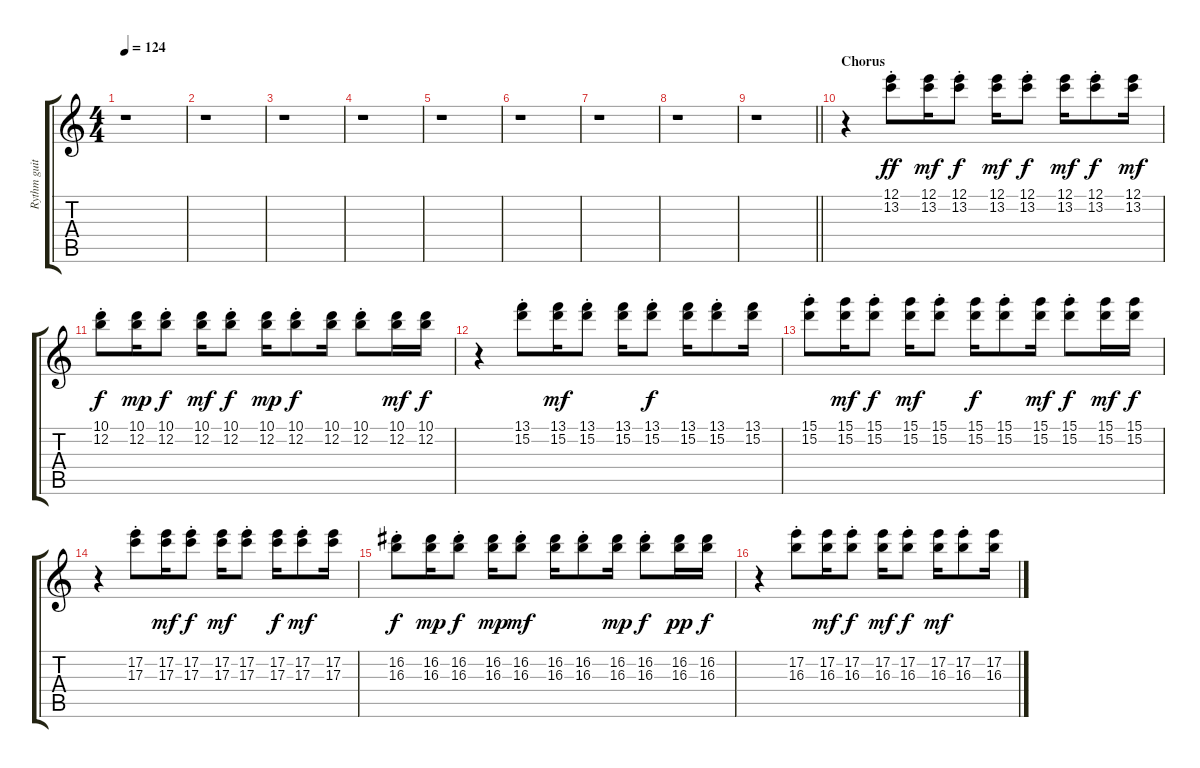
\track ("Rythm guitar" "Rythm guit") {instrument electricguitarmuted}
\staff {score tabs}
\tuning (E4 B3 G3 D3 A2 E2) {hide}
\ts (4 4)
\tempo 124
\clef g2
\ks c
r.1{dy f} |
r.1 |
r.1 |
r.1 |
r.1 |
r.1 |
r.1 |
r.1 |
\barLineRight lightlight
r.1 |
\section ("" "Chorus")
r.4 (12.1{st} 13.2).8{dy ff} (12.1 13.2).16{dy mf} (12.1{st} 13.2).8{dy f} (12.1 13.2).16{dy mf} (12.1{st} 13.2).8{dy f} (12.1 13.2).16{dy mf} (12.1{st} 13.2).8{dy f} (12.1 13.2).16{dy mf} |
(10.1{st} 12.2).8{dy f} (10.1 12.2).16{dy mp} (10.1{st} 12.2).8{dy f} (10.1 12.2).16{dy mf} (10.1{st} 12.2).8{dy f} (10.1 12.2).16{dy mp} (10.1{st} 12.2).8{dy f} (10.1 12.2).16 (10.1{st} 12.2).8 (10.1 12.2).16{dy mf} (10.1 12.2).16{dy f} |
r.4 (13.1{st} 15.2).8 (13.1 15.2).16{dy mf} (13.1{st} 15.2).8 (13.1 15.2).16 (13.1{st} 15.2).8{dy f} (13.1 15.2).16 (13.1{st} 15.2).8 (13.1 15.2).16 |
(15.1{st} 15.2).8 (15.1 15.2).16{dy mf} (15.1{st} 15.2).8{dy f} (15.1 15.2).16{dy mf} (15.1{st} 15.2).8 (15.1 15.2).16{dy f} (15.1{st} 15.2).8 (15.1 15.2).16{dy mf} (15.1{st} 15.2).8{dy f} (15.1 15.2).16{dy mf} (15.1 15.2).16{dy f} |
r.4 (17.2{st} 17.3).8 (17.2 17.3).16{dy mf} (17.2{st} 17.3).8{dy f} (17.2 17.3).16{dy mf} (17.2{st} 17.3).8 (17.2 17.3).16{dy f} (17.2{st} 17.3).8{dy mf} (17.2 17.3).16 |
(16.2{st} 16.3).8{dy f} (16.2 16.3).16{dy mp} (16.2{st} 16.3).8{dy f} (16.2 16.3).16{dy mp} (16.2{st} 16.3).8{dy mf} (16.2 16.3).16 (16.2{st} 16.3).8 (16.2 16.3).16{dy mp} (16.2{st} 16.3).8{dy f} (16.2 16.3).16{dy pp} (16.2 16.3).16{dy f} |
r.4 (17.2{st} 16.3).8 (17.2 16.3).16{dy mf} (17.2{st} 16.3).8{dy f} (17.2 16.3).16{dy mf} (17.2{st} 16.3).8{dy f} (17.2 16.3).16{dy mf} (17.2{st} 16.3).8 (17.2 16.3).16
